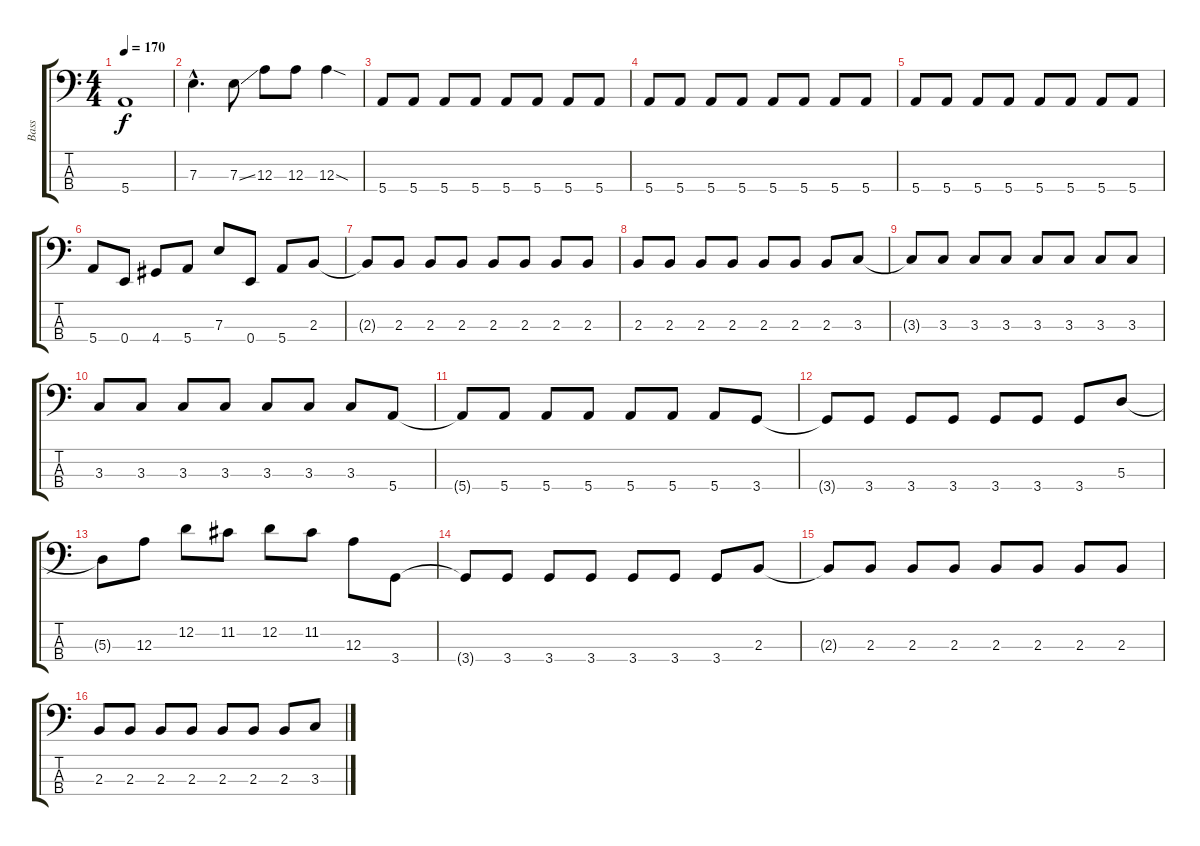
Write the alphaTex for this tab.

\track ("Bass" "Bass") {instrument electricbasspick}
\staff {score tabs}
\tuning (G2 D2 A1 E1) {hide}
\ts (4 4)
\tempo 170
\clef f4
\ks c
5.4.1{dy f} |
7.3{hac}.4{d} 7.3{ss}.8 12.3.8 12.3.8 12.3{sod}.4 |
5.4.8 5.4.8 5.4.8 5.4.8 5.4.8 5.4.8 5.4.8 5.4.8 |
5.4.8 5.4.8 5.4.8 5.4.8 5.4.8 5.4.8 5.4.8 5.4.8 |
5.4.8 5.4.8 5.4.8 5.4.8 5.4.8 5.4.8 5.4.8 5.4.8 |
5.4.8 0.4.8 4.4.8 5.4.8 7.3.8 0.4.8 5.4.8 2.3.8 |
2.3{t}.8 2.3.8 2.3.8 2.3.8 2.3.8 2.3.8 2.3.8 2.3.8 |
2.3.8 2.3.8 2.3.8 2.3.8 2.3.8 2.3.8 2.3.8 3.3.8 |
3.3{t}.8 3.3.8 3.3.8 3.3.8 3.3.8 3.3.8 3.3.8 3.3.8 |
3.3.8 3.3.8 3.3.8 3.3.8 3.3.8 3.3.8 3.3.8 5.4.8 |
5.4{t}.8 5.4.8 5.4.8 5.4.8 5.4.8 5.4.8 5.4.8 3.4.8 |
3.4{t}.8 3.4.8 3.4.8 3.4.8 3.4.8 3.4.8 3.4.8 5.3.8 |
5.3{t}.8 12.3.8 12.2.8 11.2.8 12.2.8 11.2.8 12.3.8 3.4.8 |
3.4{t}.8 3.4.8 3.4.8 3.4.8 3.4.8 3.4.8 3.4.8 2.3.8 |
2.3{t}.8 2.3.8 2.3.8 2.3.8 2.3.8 2.3.8 2.3.8 2.3.8 |
2.3.8 2.3.8 2.3.8 2.3.8 2.3.8 2.3.8 2.3.8 3.3.8
